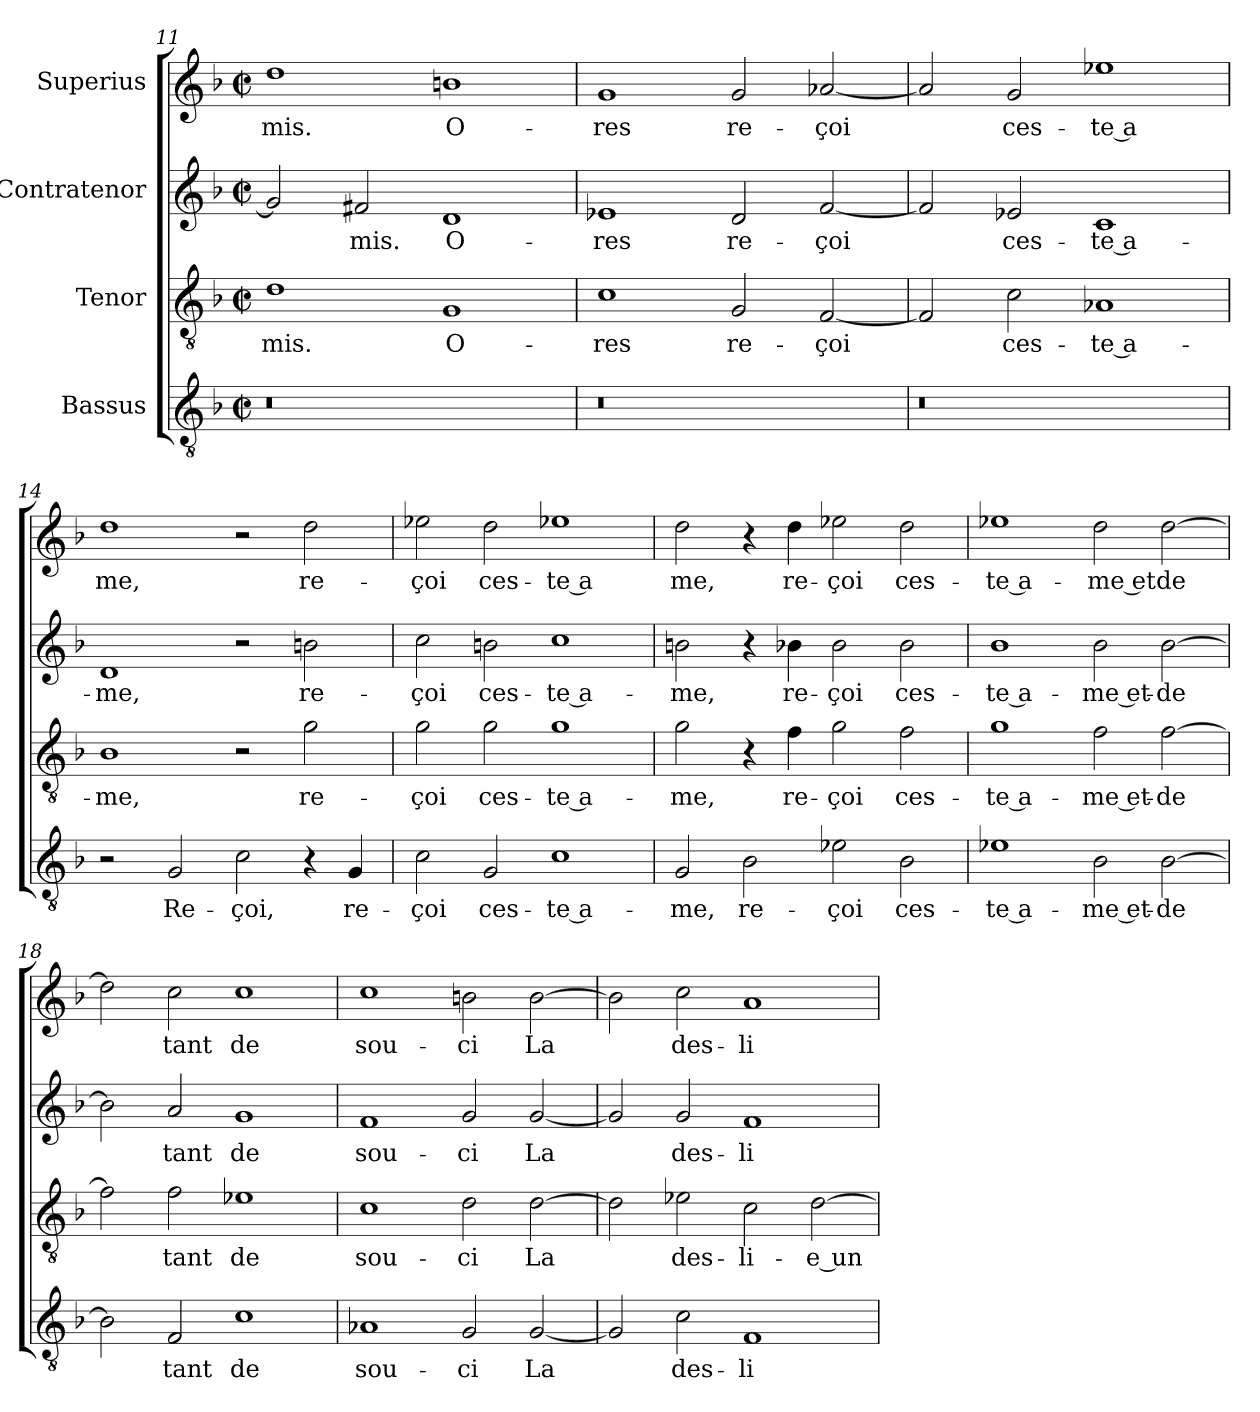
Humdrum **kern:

**kern	**text	**kern	**text	**kern	**text	**kern	**text
*part4	*part4	*part3	*part3	*part2	*part2	*part1	*part1
*staff4	*staff4	*staff3	*staff3	*staff2	*staff2	*staff1	*staff1
*I"Bassus	*	*I"Tenor	*	*I"Contratenor	*	*I"Superius	*
*clefGv2	*	*clefGv2	*	*clefG2	*	*clefG2	*
*k[b-]	*	*k[b-]	*	*k[b-]	*	*k[b-]	*
*F:	*	*F:	*	*F:	*	*F:	*
*M2/2	*	*M2/2	*	*M2/2	*	*M2/2	*
*met(c|)	*	*met(c|)	*	*met(c|)	*	*met(c|)	*
=11	=11	=11	=11	=11	=11	=11	=11
!LO:N:vis=0	!	!	!	!	!	!	!
1r	.	1d\	-mis.	2g/]	.	1dd\	-mis.
.	.	.	.	2f#X/	-mis.	.	.
1ryy	.	1G/	O-	1d/	O-	1bn\	O-
=12	=12	=12	=12	=12	=12	=12	=12
!LO:N:vis=0	!	!	!	!	!	!	!
1r	.	1c\	-res	1e-X/	-res	1g/	-res
1ryy	.	2G/	re-	2d/	re-	2g/	re-
.	.	[2F/	-çoi	[2f/	-çoi	[2a-X/	-çoi
=13	=13	=13	=13	=13	=13	=13	=13
!LO:N:vis=0	!	!	!	!	!	!	!
1r	.	2F/]	.	2f/]	.	2a-/]	.
.	.	2c\	ces-	2e-X/	ces-	2g/	ces-
1ryy	.	1A-X/	-te a-	1c/	-te a-	1ee-X\	-te a
=14	=14	=14	=14	=14	=14	=14	=14
2r	.	1B-\	-me,	1d/	-me,	1dd\	me,
2G/	Re-	.	.	.	.	.	.
2c\	-çoi,	2r	.	2r	.	2r	.
4r	.	2g\	re-	2bn\	re-	2dd\	re-
4G/	re-	.	.	.	.	.	.
!!LO:LB:g=z
=15	=15	=15	=15	=15	=15	=15	=15
2c\	-çoi	2g\	-çoi	2cc\	-çoi	2ee-X\	-çoi
2G/	ces-	2g\	ces-	2bn\	ces-	2dd\	ces-
1c\	-te a-	1g\	-te a-	1cc\	-te a-	1ee-X\	-te a
=16	=16	=16	=16	=16	=16	=16	=16
2G/	-me,	2g\	-me,	2bn\	-me,	2dd\	me,
2B-\	re-	4r	.	4r	.	4r	.
.	.	4f\	re-	4b-\	re-	4dd\	re-
2e-X\	-çoi	2g\	-çoi	2b-\	-çoi	2ee-X\	-çoi
2B-\	ces-	2f\	ces-	2b-\	ces-	2dd\	ces-
=17	=17	=17	=17	=17	=17	=17	=17
1e-X\	-te a-	1g\	-te a-	1b-\	-te a-	1ee-X\	-te a-
2B-\	-me et-	2f\	-me et-	2b-\	-me et-	2dd\	-me et
[2B-\	-de	[2f\	-de	[2b-\	-de	[2dd\	de
=18	=18	=18	=18	=18	=18	=18	=18
2B-\]	.	2f\]	.	2b-\]	.	2dd\]	.
2F/	tant	2f\	tant	2a/	tant	2cc\	tant
1c\	de	1e-X\	de	1g/	de	1cc\	de
=19	=19	=19	=19	=19	=19	=19	=19
1A-X/	sou-	1c\	sou-	1f/	sou-	1cc\	sou-
2G/	-ci	2d\	-ci	2g/	-ci	2bn\	-ci
[2G/	La	[2d\	La	[2g/	La	[2b\	La
!!LO:PB:g=z
=20	=20	=20	=20	=20	=20	=20	=20
2G/]	.	2d\]	.	2g/]	.	2b\]	.
2c\	des-	2e-X\	des-	2g/	des-	2cc\	des-
1F/	-li-	2c\	-li-	1f/	-li-	1a/	-li-
.	.	[2d\	-e un	.	.	.	.
=	=	=	=	=	=	=	=
*-	*-	*-	*-	*-	*-	*-	*-
